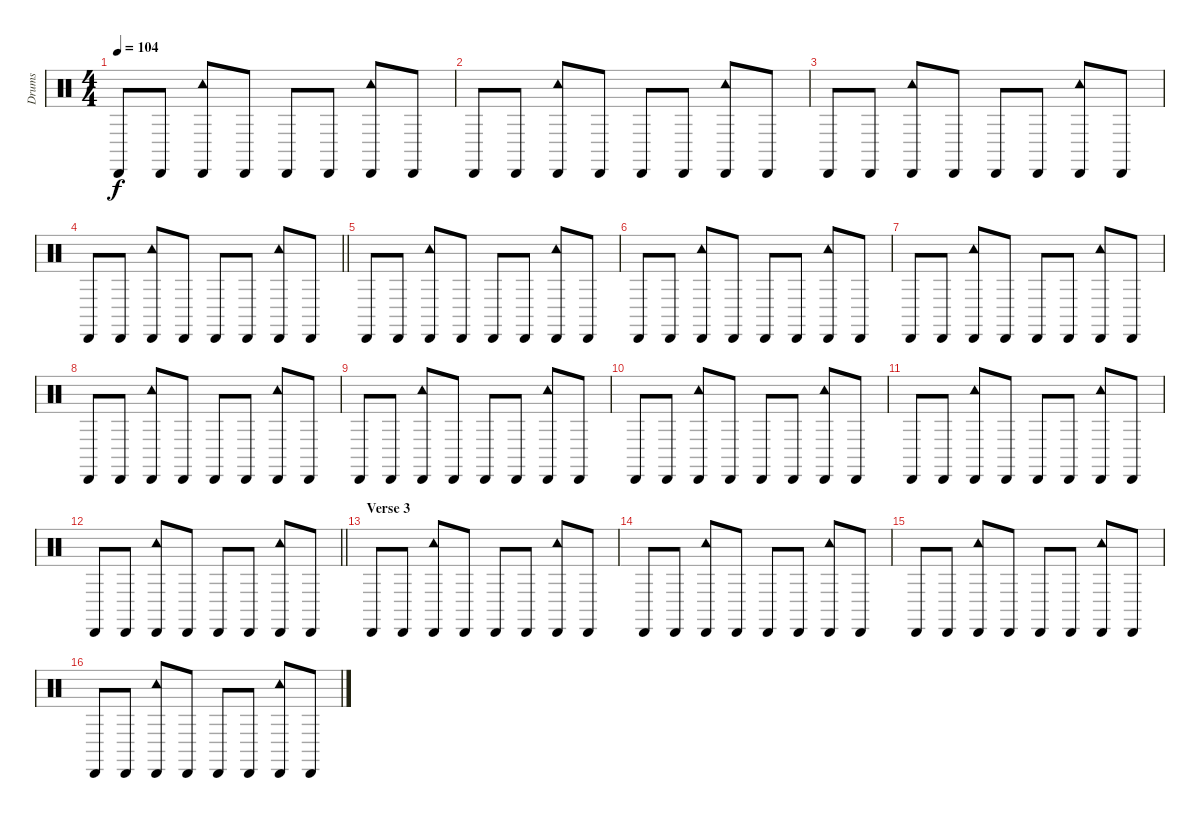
\track ("Drums" "Drums") {instrument percussion}
\staff {score}
\articulation defaults
\ts (4 4)
\tempo 104
\clef neutral
\ks c "Cabasa (hit)".8{dy f} "Cabasa (hit)".8
("Cabasa (hit)" "Tambourine (hit)").8 "Cabasa (hit)".8 "Cabasa (hit)".8 "Cabasa (hit)".8 ("Cabasa (hit)" "Tambourine (hit)").8 "Cabasa (hit)".8 |
"Cabasa (hit)".8 "Cabasa (hit)".8 ("Cabasa (hit)" "Tambourine (hit)").8 "Cabasa (hit)".8 "Cabasa (hit)".8 "Cabasa (hit)".8 ("Cabasa (hit)" "Tambourine (hit)").8 "Cabasa (hit)".8 |
"Cabasa (hit)".8 "Cabasa (hit)".8 ("Cabasa (hit)" "Tambourine (hit)").8 "Cabasa (hit)".8 "Cabasa (hit)".8 "Cabasa (hit)".8 ("Cabasa (hit)" "Tambourine (hit)").8 "Cabasa (hit)".8 |
\barLineRight lightlight "Cabasa (hit)".8 "Cabasa (hit)".8
("Cabasa (hit)" "Tambourine (hit)").8 "Cabasa (hit)".8 "Cabasa (hit)".8 "Cabasa (hit)".8 ("Cabasa (hit)" "Tambourine (hit)").8 "Cabasa (hit)".8 |
"Cabasa (hit)".8 "Cabasa (hit)".8 ("Cabasa (hit)" "Tambourine (hit)").8 "Cabasa (hit)".8 "Cabasa (hit)".8 "Cabasa (hit)".8 ("Cabasa (hit)" "Tambourine (hit)").8 "Cabasa (hit)".8 |
"Cabasa (hit)".8 "Cabasa (hit)".8 ("Cabasa (hit)" "Tambourine (hit)").8 "Cabasa (hit)".8 "Cabasa (hit)".8 "Cabasa (hit)".8 ("Cabasa (hit)" "Tambourine (hit)").8 "Cabasa (hit)".8 |
"Cabasa (hit)".8 "Cabasa (hit)".8 ("Cabasa (hit)" "Tambourine (hit)").8 "Cabasa (hit)".8 "Cabasa (hit)".8 "Cabasa (hit)".8 ("Cabasa (hit)" "Tambourine (hit)").8 "Cabasa (hit)".8 |
"Cabasa (hit)".8 "Cabasa (hit)".8 ("Cabasa (hit)" "Tambourine (hit)").8 "Cabasa (hit)".8 "Cabasa (hit)".8 "Cabasa (hit)".8 ("Cabasa (hit)" "Tambourine (hit)").8 "Cabasa (hit)".8 |
"Cabasa (hit)".8 "Cabasa (hit)".8 ("Cabasa (hit)" "Tambourine (hit)").8 "Cabasa (hit)".8 "Cabasa (hit)".8 "Cabasa (hit)".8 ("Cabasa (hit)" "Tambourine (hit)").8 "Cabasa (hit)".8 |
"Cabasa (hit)".8 "Cabasa (hit)".8 ("Cabasa (hit)" "Tambourine (hit)").8 "Cabasa (hit)".8 "Cabasa (hit)".8 "Cabasa (hit)".8 ("Cabasa (hit)" "Tambourine (hit)").8 "Cabasa (hit)".8 |
"Cabasa (hit)".8 "Cabasa (hit)".8 ("Cabasa (hit)" "Tambourine (hit)").8 "Cabasa (hit)".8 "Cabasa (hit)".8 "Cabasa (hit)".8 ("Cabasa (hit)" "Tambourine (hit)").8 "Cabasa (hit)".8 |
\barLineRight lightlight "Cabasa (hit)".8 "Cabasa (hit)".8
("Cabasa (hit)" "Tambourine (hit)").8 "Cabasa (hit)".8 "Cabasa (hit)".8 "Cabasa (hit)".8 ("Cabasa (hit)" "Tambourine (hit)").8 "Cabasa (hit)".8 |
\section ("" "Verse 3")
"Cabasa (hit)".8 "Cabasa (hit)".8 ("Cabasa (hit)" "Tambourine (hit)").8 "Cabasa (hit)".8 "Cabasa (hit)".8 "Cabasa (hit)".8 ("Cabasa (hit)" "Tambourine (hit)").8 "Cabasa (hit)".8 |
"Cabasa (hit)".8 "Cabasa (hit)".8 ("Cabasa (hit)" "Tambourine (hit)").8 "Cabasa (hit)".8 "Cabasa (hit)".8 "Cabasa (hit)".8 ("Cabasa (hit)" "Tambourine (hit)").8 "Cabasa (hit)".8 |
"Cabasa (hit)".8 "Cabasa (hit)".8 ("Cabasa (hit)" "Tambourine (hit)").8 "Cabasa (hit)".8 "Cabasa (hit)".8 "Cabasa (hit)".8 ("Cabasa (hit)" "Tambourine (hit)").8 "Cabasa (hit)".8 |
"Cabasa (hit)".8 "Cabasa (hit)".8 ("Cabasa (hit)" "Tambourine (hit)").8 "Cabasa (hit)".8 "Cabasa (hit)".8 "Cabasa (hit)".8 ("Cabasa (hit)" "Tambourine (hit)").8 "Cabasa (hit)".8
